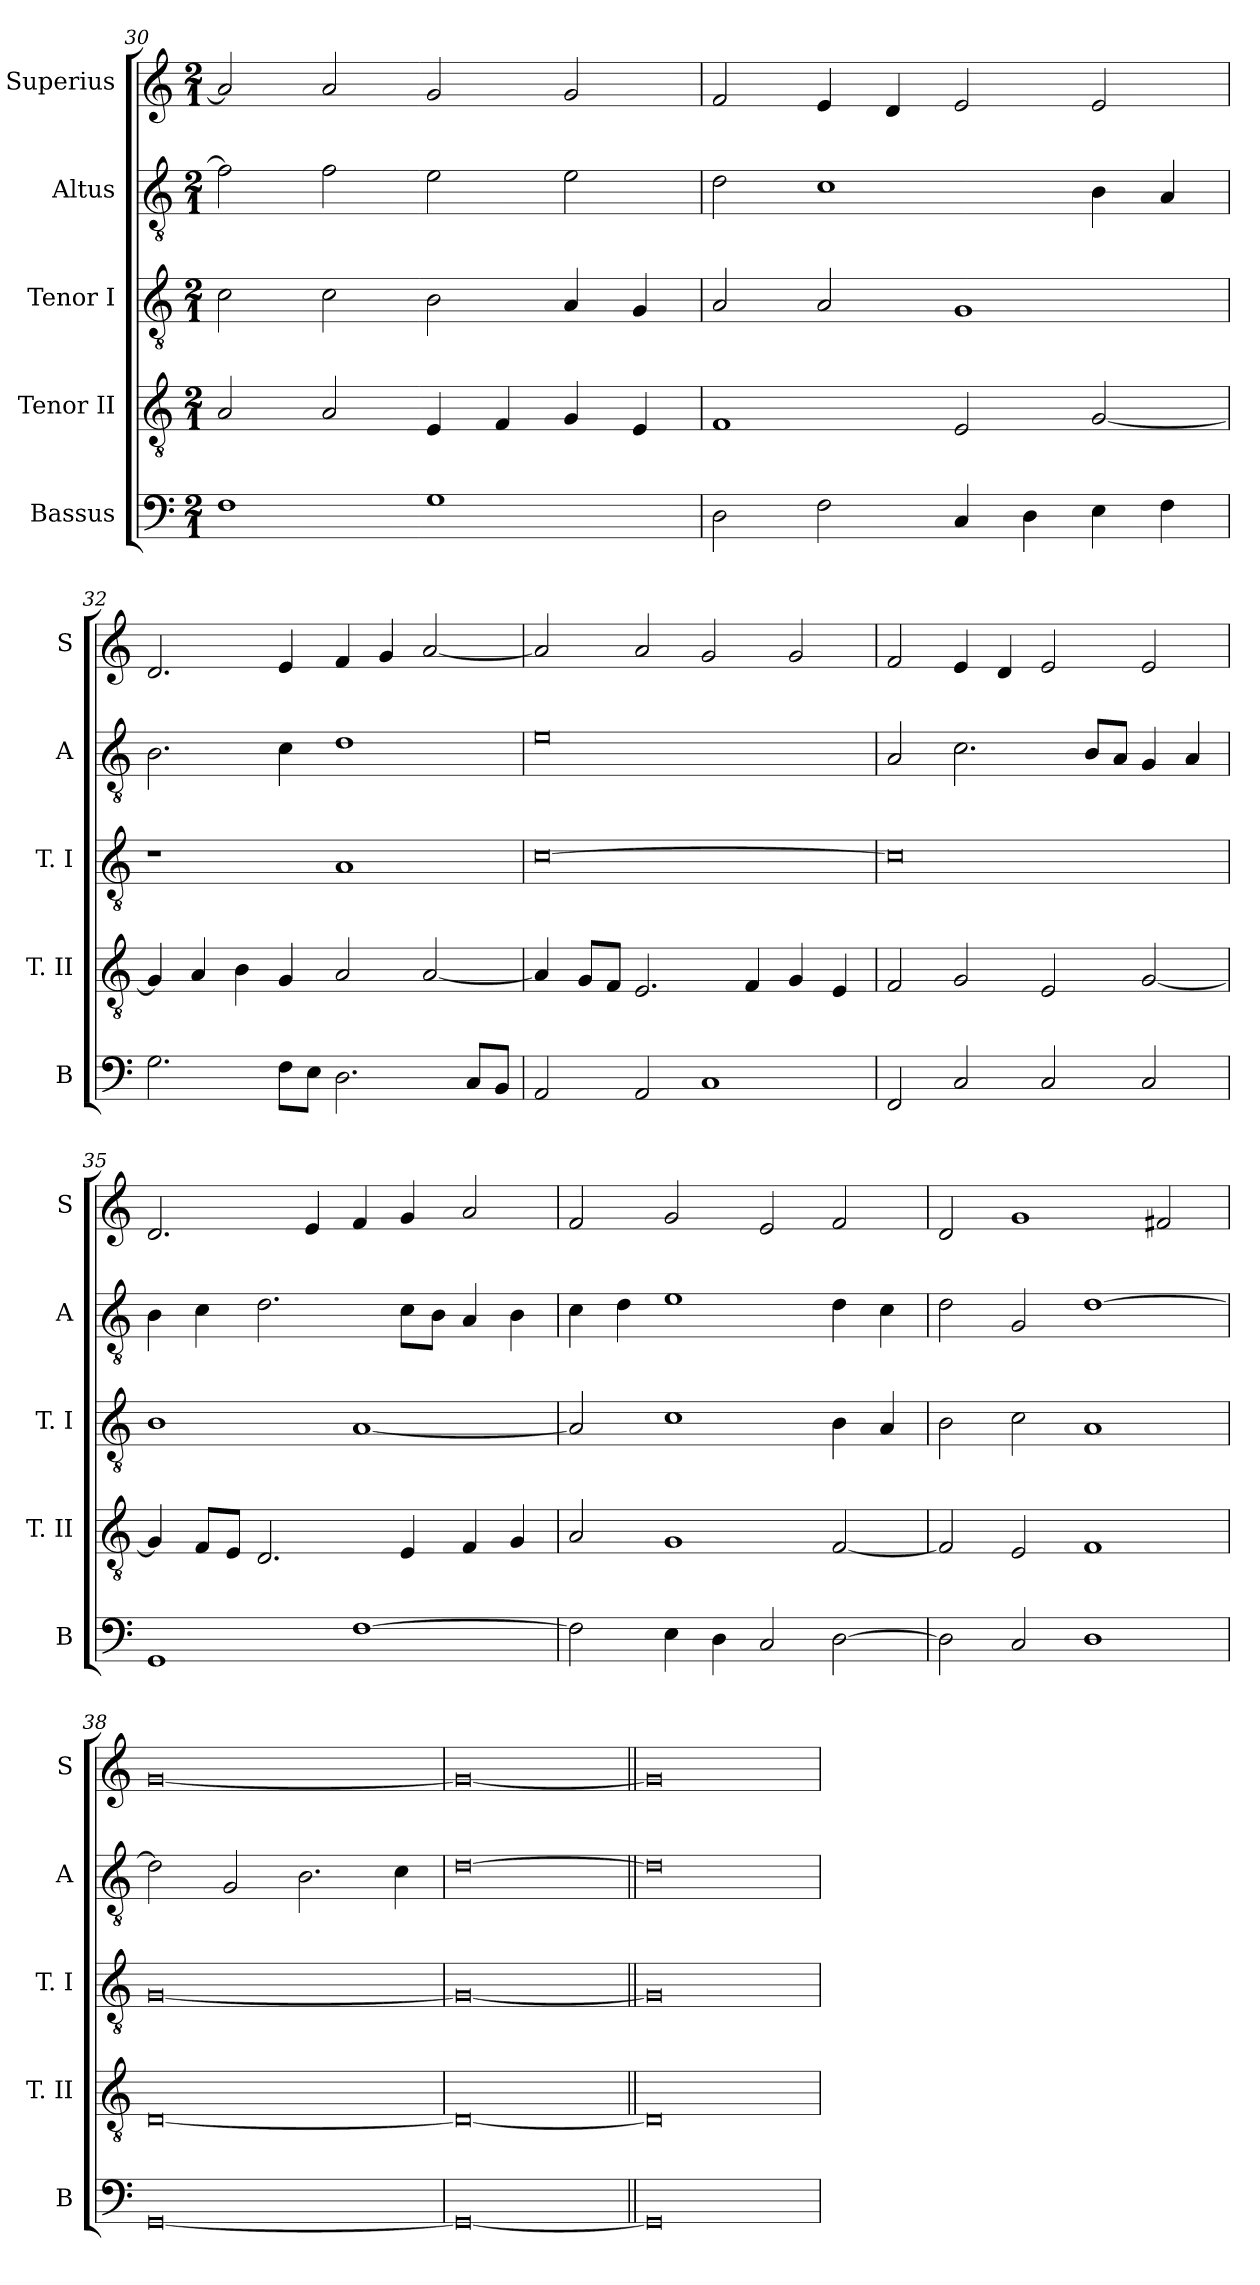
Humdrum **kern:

**kern	**kern	**kern	**kern	**kern
*part5	*part4	*part3	*part2	*part1
*staff5	*staff4	*staff3	*staff2	*staff1
*I"Bassus	*I"Tenor II	*I"Tenor I	*I"Altus	*I"Superius
*I'B	*I'T. II	*I'T. I	*I'A	*I'S
*clefF4	*clefGv2	*clefGv2	*clefGv2	*clefG2
*k[]	*k[]	*k[]	*k[]	*k[]
*C:	*C:	*C:	*C:	*C:
*M2/1	*M2/1	*M2/1	*M2/1	*M2/1
=30	=30	=30	=30	=30
1F	2A	2c	2f]	2a]
.	2A	2c	2f	2a
1G	4E	2B	2e	2g
.	4F	.	.	.
.	4G	4A	2e	2g
.	4E	4G	.	.
=31	=31	=31	=31	=31
2D	1F	2A	2d	2f
2F	.	2A	1c	4e
.	.	.	.	4d
4C	2E	1G	.	2e
4D	.	.	.	.
4E	[2G	.	4B	2e
4F	.	.	4A	.
=32	=32	=32	=32	=32
2.G	4G]	1r	2.B	2.d
.	4A	.	.	.
.	4B	.	.	.
8FL	4G	.	4c	4e
8EJ	.	.	.	.
2.D	2A	1A	1d	4f
.	.	.	.	4g
.	[2A	.	.	[2a
8CL	.	.	.	.
8BBJ	.	.	.	.
=33	=33	=33	=33	=33
2AA	4A]	[0c	0e	2a]
.	8GL	.	.	.
.	8FJ	.	.	.
2AA	2.E	.	.	2a
1C	.	.	.	2g
.	4F	.	.	.
.	4G	.	.	2g
.	4E	.	.	.
=34	=34	=34	=34	=34
2FF	2F	0c]	2A	2f
2C	2G	.	2.c	4e
.	.	.	.	4d
2C	2E	.	.	2e
.	.	.	8BL	.
.	.	.	8AJ	.
2C	[2G	.	4G	2e
.	.	.	4A	.
=35	=35	=35	=35	=35
1GG	4G]	1B	4B	2.d
.	8FL	.	4c	.
.	8EJ	.	.	.
.	2.D	.	2.d	.
.	.	.	.	4e
[1F	.	[1A	.	4f
.	4E	.	8cL	4g
.	.	.	8BJ	.
.	4F	.	4A	2a
.	4G	.	4B	.
=36	=36	=36	=36	=36
2F]	2A	2A]	4c	2f
.	.	.	4d	.
4E	1G	1c	1e	2g
4D	.	.	.	.
2C	.	.	.	2e
[2D	[2F	4B	4d	2f
.	.	4A	4c	.
=37	=37	=37	=37	=37
2D]	2F]	2B	2d	2d
2C	2E	2c	2G	1g
1D	1F	1A	[1d	.
.	.	.	.	2f#X
=38	=38	=38	=38	=38
[0GG	[0D	[0G	2d]	[0g
.	.	.	2G	.
.	.	.	2.B	.
.	.	.	4c	.
=39	=39	=39	=39	=39
0GG_	0D_	0G_	[0d	0g_
=40||	=40||	=40||	=40||	=40||
0GG]	0D]	0G]	0d]	0g]
=	=	=	=	=
*-	*-	*-	*-	*-
